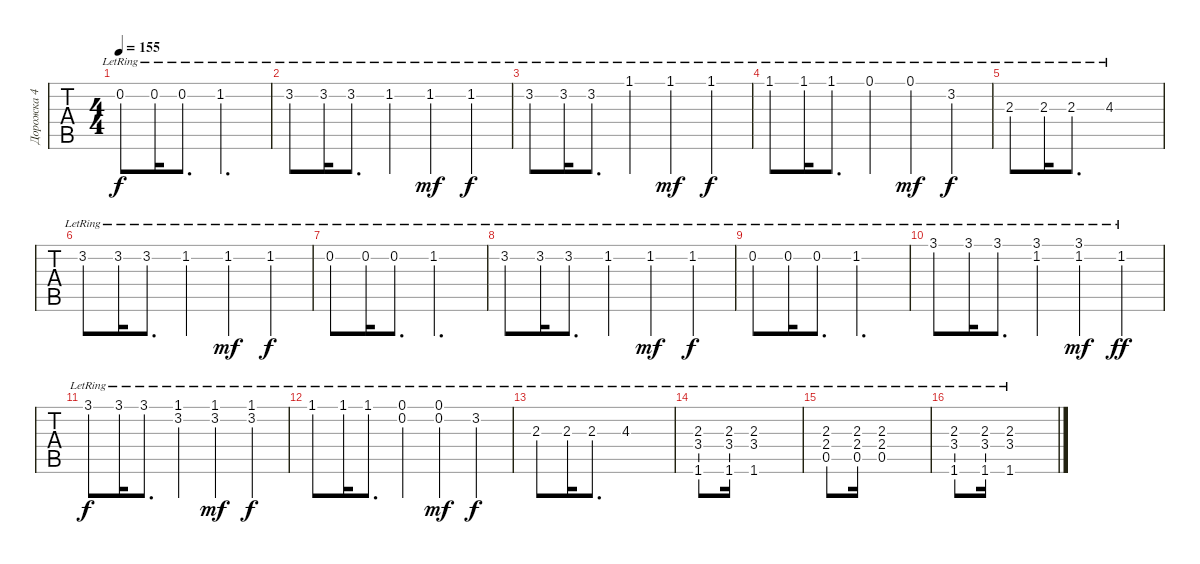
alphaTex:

\track ("Дорожка 4" "Дорожка 4") {instrument acousticguitarsteel}
\staff {tabs}
\tuning (E4 B3 G3 D3 A2 E2) {hide}
\ts (4 4)
\tempo 155
\clef g2
\ks c
0.2{lr}.8{dy f} 0.2{lr}.16 0.2{lr}.8{d} 1.2{lr}.2{d} |
3.2{lr}.8 3.2{lr}.16 3.2{lr}.8{d} 1.2{lr}.4 1.2{lr}.4{dy mf} 1.2{lr}.4{dy f} |
3.2{lr}.8 3.2{lr}.16 3.2{lr}.8{d} 1.1{lr}.4 1.1{lr}.4{dy mf} 1.1{lr}.4{dy f} |
1.1{lr}.8 1.1{lr}.16 1.1{lr}.8{d} 0.1{lr}.4 0.1{lr}.4{dy mf} 3.2{lr}.4{dy f} |
2.3{lr}.8 2.3{lr}.16 2.3{lr}.8{d} 4.3{lr}.1 |
3.2{lr}.8{instrument acousticguitarsteel} 3.2{lr}.16 3.2{lr}.8{d} 1.2{lr}.4 1.2{lr}.4{dy mf} 1.2{lr}.4{dy f} |
0.2{lr}.8 0.2{lr}.16 0.2{lr}.8{d} 1.2{lr}.2{d} |
3.2{lr}.8 3.2{lr}.16 3.2{lr}.8{d} 1.2{lr}.4 1.2{lr}.4{dy mf} 1.2{lr}.4{dy f} |
0.2{lr}.8 0.2{lr}.16 0.2{lr}.8{d} 1.2{lr}.2{d} |
3.1{lr}.8 3.1{lr}.16 3.1{lr}.8{d} (3.1{lr} 1.2).4 (3.1{lr} 1.2).4{dy mf} 1.2{lr}.4{dy ff} |
3.1{lr}.8{dy f} 3.1{lr}.16 3.1{lr}.8{d} (1.1{lr} 3.2).4 (1.1{lr} 3.2).4{dy mf} (1.1{lr} 3.2{lr}).4{dy f} |
1.1{lr}.8 1.1{lr}.16 1.1{lr}.8{d} (0.1{lr} 0.2).4 (0.1{lr} 0.2).4{dy mf} 3.2{lr}.4{dy f} |
2.3{lr}.8 2.3{lr}.16 2.3{lr}.8{d} 4.3{lr}.1 |
(2.3{lr} 3.4 1.6).8 (2.3{lr} 3.4 1.6).16 (2.3{lr} 3.4 1.6).1 |
(2.3{lr} 2.4 0.5).8 (2.3{lr} 2.4 0.5).16 (2.3{lr} 2.4 0.5).1 |
(2.3{lr} 3.4 1.6).8 (2.3{lr} 3.4 1.6).16 (2.3{lr} 3.4 1.6).1
